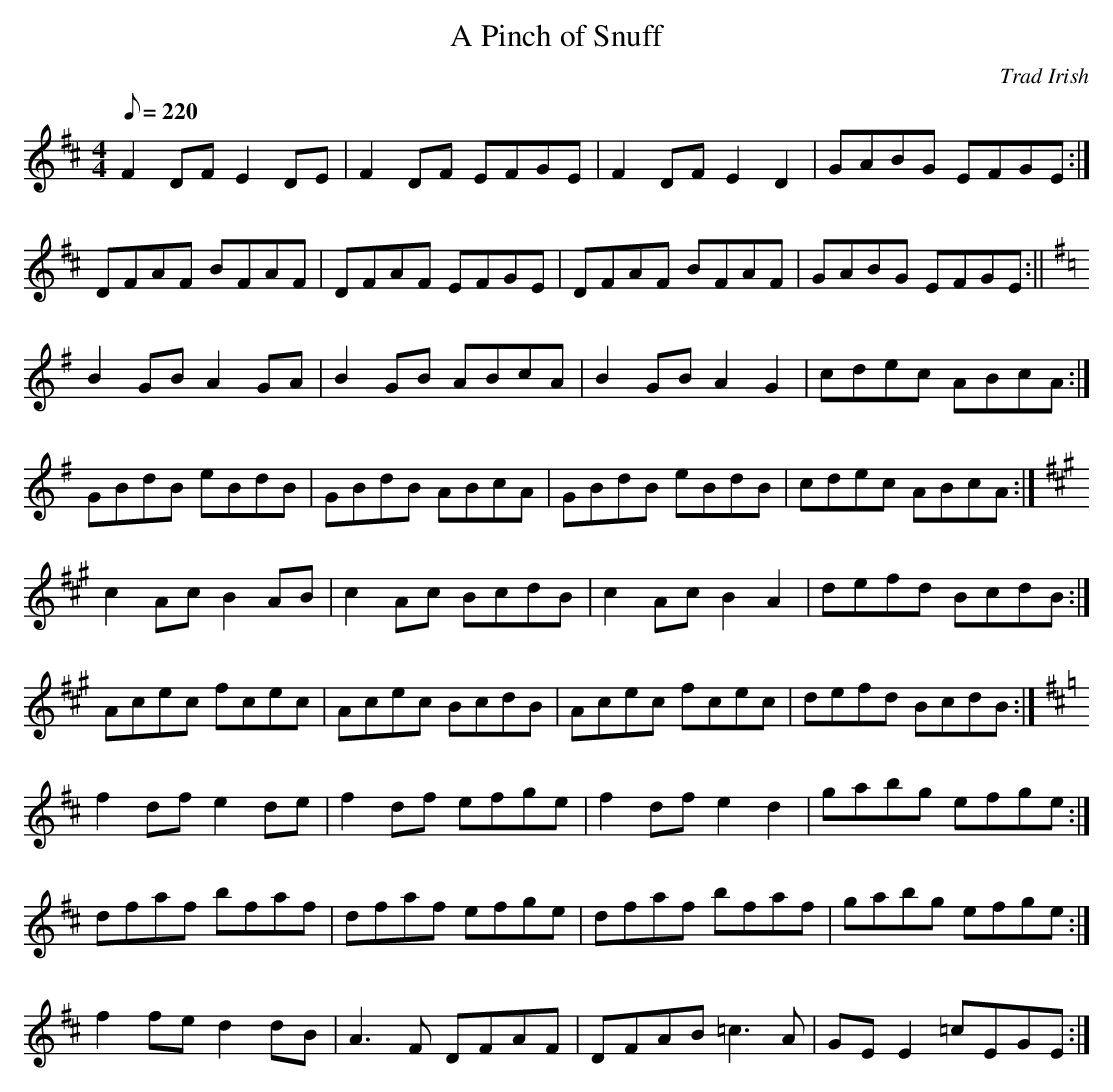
X:1
T:A Pinch of Snuff
M:4/4
L:1/8
Q:220
C:Trad Irish
K:D
F2 DF E2 DE|F2 DF EFGE|F2 DF E2 D2|GABG EFGE:|!
DFAF BFAF|DFAF EFGE|DFAF BFAF|GABG EFGE:||!
K:G
B2 GB A2 GA|B2 GB ABcA|B2 GB A2 G2|cdec ABcA:|!
GBdB eBdB|GBdB ABcA|GBdB eBdB|cdec ABcA:|!
K:A
c2 Ac B2 AB|c2 Ac BcdB|c2 Ac B2 A2|defd BcdB:|!
Acec fcec|Acec BcdB|Acec fcec|defd BcdB:|!
K:D
f2 df e2 de|f2 df efge|f2 df e2 d2|gabg efge:|!
dfaf bfaf|dfaf efge|dfaf bfaf|gabg efge:|!
f2 fe d2 dB|A3 F DFAF|DFAB =c3 A|GE E2 =cEGE:|!
